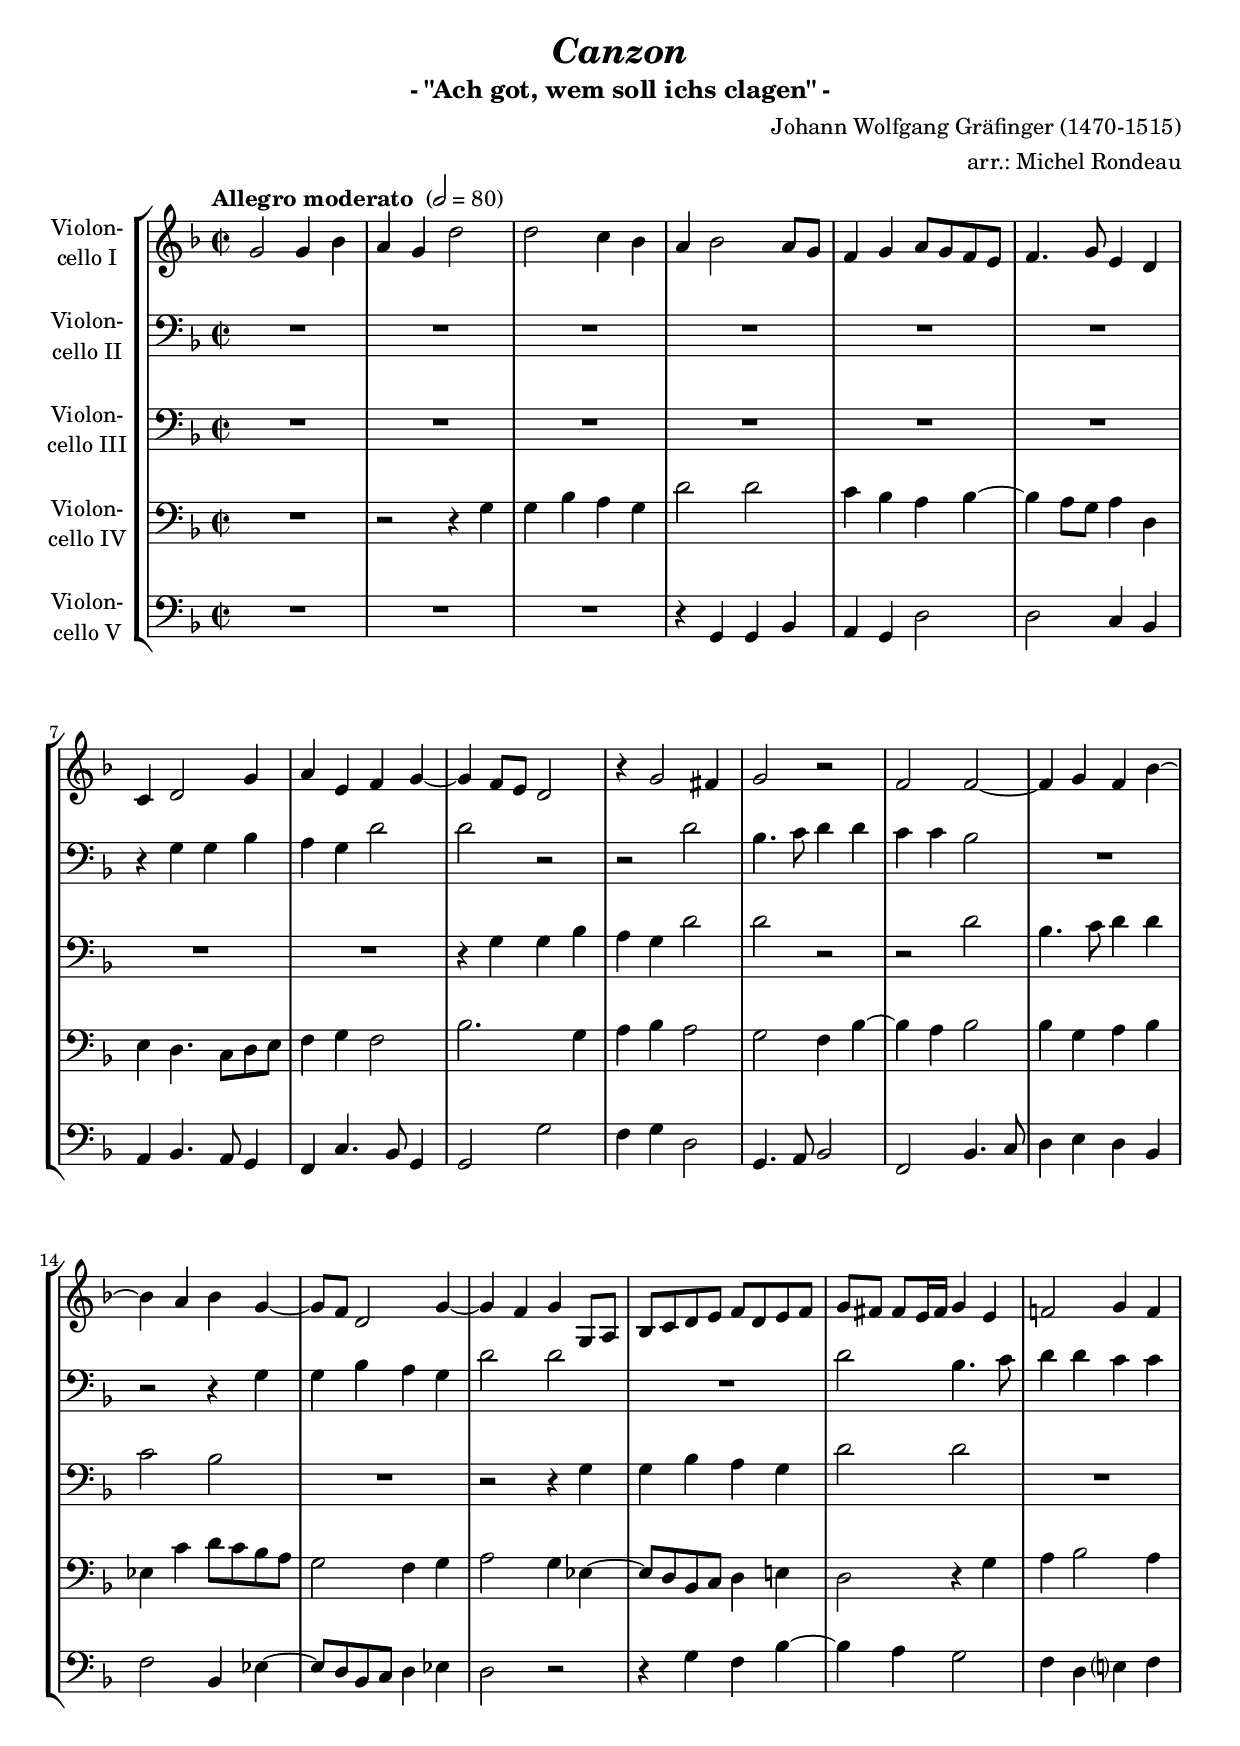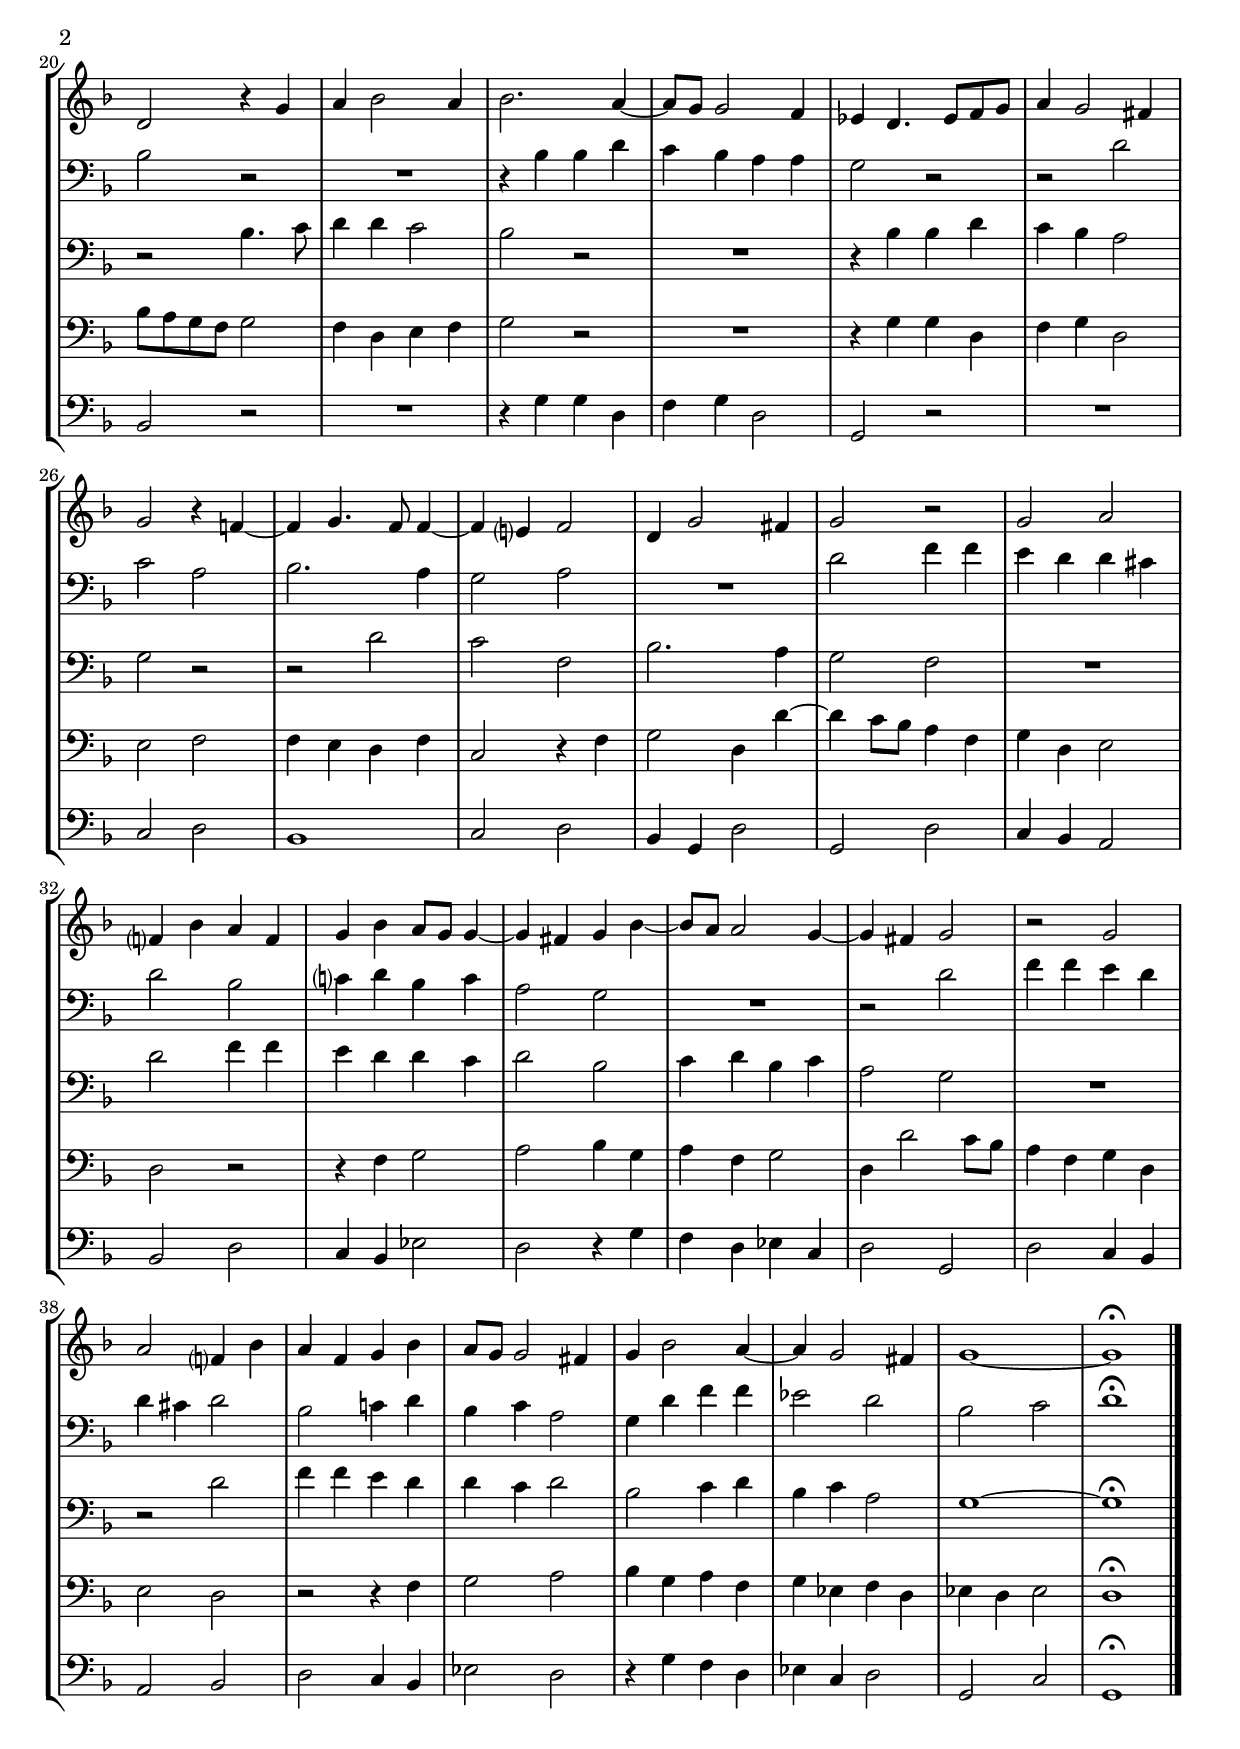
\version "2.18.2"
\include "deutsch.ly"
  
#(set-global-staff-size 19.5)

\header {
  title     = \markup \bold \italic "Canzon"
  subtitle  = "- \"Ach got, wem soll ichs clagen\" -"
  composer  = "Johann Wolfgang Gräfinger (1470-1515)"
  arranger  = "arr.: Michel Rondeau"
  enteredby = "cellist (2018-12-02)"
%  piece     = ""
}

voiceconsts = {
  \key d \minor
  \time 2/2
  \clef "bass"
%  \numericTimeSignature
  \compressFullBarRests
  % Set default beaming for all staves
% \set Timing.beamExceptions = #'()
% \set Timing.baseMoment     = #(ly:make-moment 1 4)
% \set Timing.beatStructure  = #'(1 1 1)
  \tempo "Allegro moderato " 2=80
}

micl = "clarinet"
mifl = "flute"
miob = "oboe"
mifh = "french horn"
misx = "tenor sax"
mist = "string ensemble 1"
miba = "cello"

va = \relative c'' {
  \voiceconsts
  \clef "treble"

  g2 g4 b
  a g d'2
  d c4 b
  a b2 a8 g
  f4 g a8 g f e

  f4. g8 e4 d
  c d2 g4
  a e f g~
  g f8 e d2
  r4 g2 fis4

  g2 r
  f f~
  f4 g f b~
  b a b g~
  g8 f d2 g4~

  g f g g,8 a
  b c d e f d e f
  g fis fis[ e16 fis] g4 e
  f!2 g4 f
  d2 r4 g

  a b2 a4
  b2. a4~
  a8 g g2 f4
  es d4. es8[ f g]
  a4 g2 fis4
  g2 r4 f!~

  f g4. f8 f4~
  f e? f2
  d4 g2 fis4
  g2 r
  g a

  f?4 b a f
  g b a8 g g4~
  g fis g b~
  b8 a a2 g4~
  g fis g2
  r g

  a f?4 b
  a f g b
  a8 g g2 fis4
  g b2 a4~
  a g2 fis4
  g1~
  g\fermata \bar "|."
}

vb = \relative c' {
  \voiceconsts

  R1*6
  r4 g g b
  a g d'2
  d r
  r d

  b4. c8 d4 d
  c c b2
  R1
  r2 r4 g
  g b a g

  d'2 d
  R1
  d2 b4. c8
  d4 d c c
  b2 r

  R1
  r4 b b d
  c b a a
  g2 r
  r d'
  c a

  b2. a4
  g2 a
  R1
  d2 f4 f
  e d d cis
  
  d2 b
  c?4 d b c
  a2 g
  R1
  r2 d'
  f4 f e d

  d cis d2
  b c!4 d
  b c a2
  g4 d' f f
  es2 d
  b c
  d1\fermata \bar "|."
}

vc = \relative c' {
  \voiceconsts

  R1*8
  r4 g g b
  a g d'2

  d r
  r d
  b4. c8 d4 d
  c2 b
  R1

  r2 r4 g
  g b a g
  d'2 d
  R1
  r2 b4. c8

  d4 d c2
  b r
  R1
  r4 b b d
  c b a2
  g r

  r d'
  c f,
  b2. a4
  g2 f
  R1

  d'2 f4 f
  e d d c
  d2 b
  c4 d b c
  a2 g
  R1

  r2 d'
  f4 f e d
  d c d2
  b c4 d
  b c a2
  g1~
  g\fermata \bar "|."
}

vd = \relative c' {
  \voiceconsts

  R1
  r2 r4 g
  g b a g
  d'2 d
  c4 b a b~

  b a8 g a4 d,
  e d4. c8[ d e]
  f4 g f2
  b2. g4
  a b a2

  g f4 b~
  b a b2
  b4 g a b
  es, c' d8 c b a
  g2 f4 g

  a2 g4 es~
  es8 d b c d4 e
  d2 r4 g
  a b2 a4
  b8 a g f g2

  f4 d e f
  g2 r
  R1
  r4 g g d
  f g d2
  e f

  f4 e d f
  c2 r4 f
  g2 d4 d'~
  d c8 b a4 f
  g d e2

  d r
  r4 f g2
  a b4 g
  a f g2
  d4 d'2 c8 b
  a4 f g d

  e2 d
  r r4 f
  g2 a
  b4 g a f
  g es f d
  es d es2
  d1\fermata \bar "|."
}

ve = \relative c {
  \voiceconsts

  R1*3
  r4 g g b
  a g d'2

  d c4 b
  a b4. a8 g4
  f c'4. b8 g4
  g2 g'
  f4 g d2

  g,4. a8 b2
  f b4. c8
  d4 e d b
  f'2 b,4 es~
  es8 d b c d4 es

  d2 r
  r4 g f b~
  b a g2
  f4 d e? f
  b,2 r

  R1
  r4 g' g d
  f g d2
  g, r
  R1
  c2 d

  b1
  c2 d
  b4 g d'2
  g, d'
  c4 b a2

  b d
  c4 b es2
  d r4 g
  f d es c
  d2 g,
  d' c4 b

  a2 b
  d c4 b
  es2 d
  r4 g f d
  es c d2
  g, c
  g1\fermata \bar "|."
}


music = \new StaffGroup <<
      \new Staff {
	\set Staff.midiInstrument = \miba
	\set Staff.instrumentName = \markup \center-column { "Violon-" "cello I" }
	\transpose d d { \va }
      }

      \new Staff {
	\set Staff.midiInstrument = \miba
	\set Staff.instrumentName = \markup \center-column { "Violon-" "cello II" }
	\transpose d d { \vb }
      }

      \new Staff {
	\set Staff.midiInstrument = \miba
	\set Staff.instrumentName = \markup \center-column { "Violon-" "cello III" }
	\transpose d d { \vc }
      }

      \new Staff {
	\set Staff.midiInstrument = \miba
	\set Staff.instrumentName = \markup \center-column { "Violon-" "cello IV" }
	\transpose d d { \vd }
      }

      \new Staff {
	\set Staff.midiInstrument = \miba
	\set Staff.instrumentName = \markup \center-column { "Violon-" "cello V" }
	\transpose d d { \ve }
      }
>>

\book {
  \score {
    \music
    \layout {}
  }

  \score {
    \unfoldRepeats \music

    \midi {
      \context {
        \Score
      }
    }
  }
}
